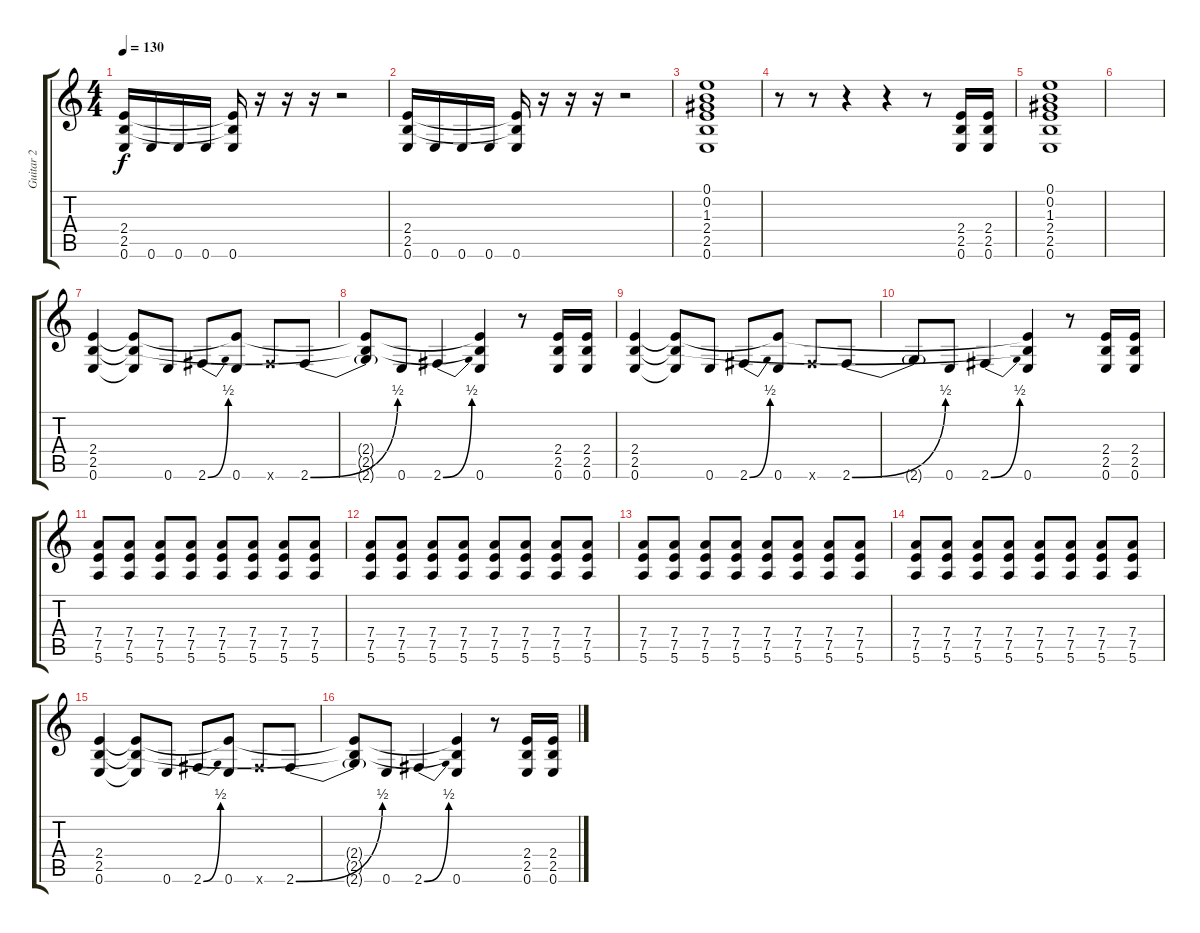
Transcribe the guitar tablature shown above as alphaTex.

\track ("Guitar 2" "Guitar 2") {instrument overdrivenguitar}
\staff {score tabs}
\tuning (E4 B3 G3 D3 A2 E2) {hide}
\ts (4 4)
\tempo 130
\clef g2
\ks c
(2.4 2.5 0.6).16{dy f instrument overdrivenguitar} 0.6.16 0.6.16 0.6.16 (2.4{t} 2.5{t} 0.6).16 r.16 r.16 r.16 r.2 |
(2.4 2.5 0.6).16 0.6.16 0.6.16 0.6.16 (2.4{t} 2.5{t} 0.6).16 r.16 r.16 r.16 r.2 |
(0.1 0.2 1.3 2.4 2.5 0.6).1 |
r.8 r.8 r.4 r.4 r.8 (2.4 2.5 0.6).16 (2.4 2.5 0.6).16 |
(0.1 0.2 1.3 2.4 2.5 0.6).1 |
|
(2.4 2.5 0.6).4 (2.4{t} 2.5{t} 0.6{t}).8 0.6.8 2.6{be (bend 0 0 60 2)}.8 (2.4{t} 0.6).8 2.6{x}.8 2.6{be (bend 0 0 60 2)}.8 |
(2.4{t} 2.5{t} 2.6{t}).8 0.6.8 2.6{be (bend 0 0 60 2)}.4 (2.4{t} 2.5{t} 0.6).4 r.8 (2.4 2.5 0.6).16 (2.4 2.5 0.6).16 |
(2.4 2.5 0.6).4 (2.4{t} 2.5{t} 0.6{t}).8 0.6.8 2.6{be (bend 0 0 60 2)}.8 (2.4{t} 0.6).8 2.6{x}.8 2.6{be (bend 0 0 60 2)}.8 |
2.6{t}.8 0.6.8 2.6{be (bend 0 0 60 2)}.4 (2.4{t} 2.5{t} 0.6).4 r.8 (2.4 2.5 0.6).16 (2.4 2.5 0.6).16 |
(7.4 7.5 5.6).8 (7.4 7.5 5.6).8 (7.4 7.5 5.6).8 (7.4 7.5 5.6).8 (7.4 7.5 5.6).8 (7.4 7.5 5.6).8 (7.4 7.5 5.6).8 (7.4 7.5 5.6).8 |
(7.4 7.5 5.6).8 (7.4 7.5 5.6).8 (7.4 7.5 5.6).8 (7.4 7.5 5.6).8 (7.4 7.5 5.6).8 (7.4 7.5 5.6).8 (7.4 7.5 5.6).8 (7.4 7.5 5.6).8 |
(7.4 7.5 5.6).8 (7.4 7.5 5.6).8 (7.4 7.5 5.6).8 (7.4 7.5 5.6).8 (7.4 7.5 5.6).8 (7.4 7.5 5.6).8 (7.4 7.5 5.6).8 (7.4 7.5 5.6).8 |
(7.4 7.5 5.6).8 (7.4 7.5 5.6).8 (7.4 7.5 5.6).8 (7.4 7.5 5.6).8 (7.4 7.5 5.6).8 (7.4 7.5 5.6).8 (7.4 7.5 5.6).8 (7.4 7.5 5.6).8 |
(2.4 2.5 0.6).4 (2.4{t} 2.5{t} 0.6{t}).8 0.6.8 2.6{be (bend 0 0 60 2)}.8 (2.4{t} 0.6).8 2.6{x}.8 2.6{be (bend 0 0 60 2)}.8 |
(2.4{t} 2.5{t} 2.6{t}).8 0.6.8 2.6{be (bend 0 0 60 2)}.4 (2.4{t} 2.5{t} 0.6).4 r.8 (2.4 2.5 0.6).16 (2.4 2.5 0.6).16
